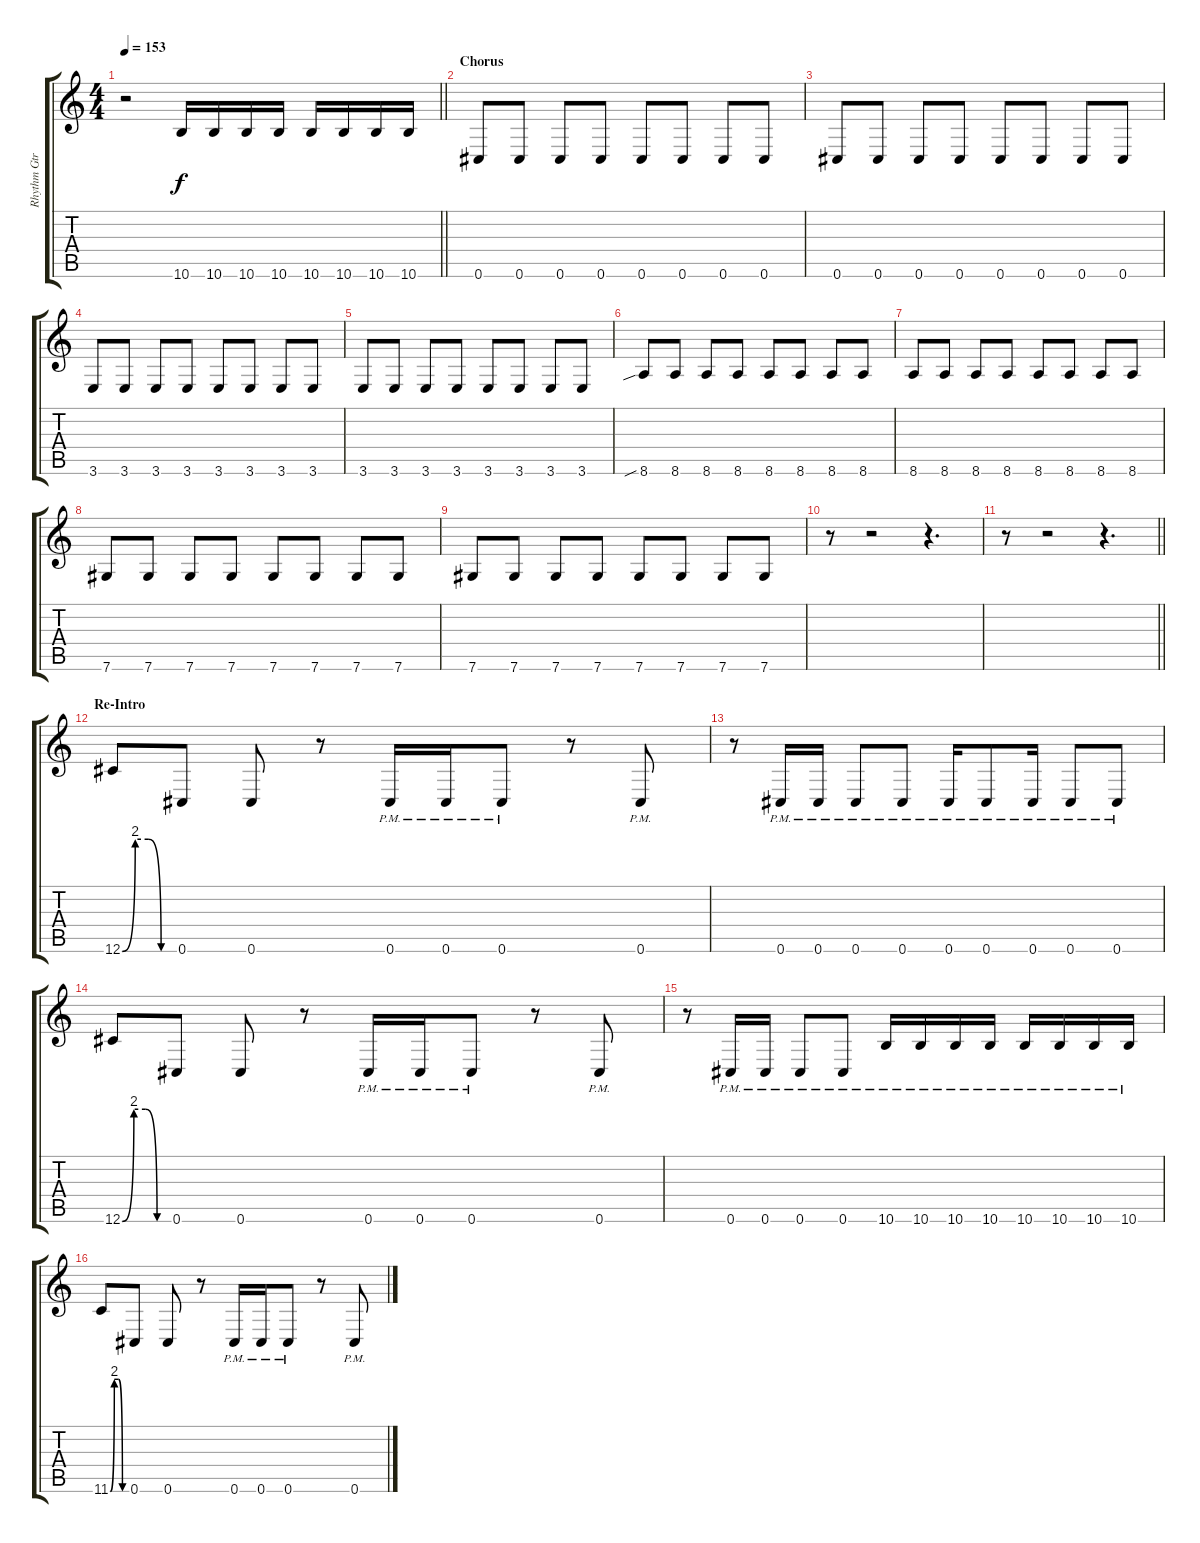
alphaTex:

\track ("Rhythm Gtr L" "Rhythm Gtr") {instrument distortionguitar}
\staff {score tabs}
\tuning (Eb4 Bb3 Gb3 Db3 Ab2 Db2) {hide}
\ts (4 4)
\tempo 153
\clef g2
\barLineRight lightlight
\ks c
r.2{dy f} 10.6.16 10.6.16 10.6.16 10.6.16 10.6.16 10.6.16 10.6.16 10.6.16 |
\section ("" "Chorus")
0.6.8 0.6.8 0.6.8 0.6.8 0.6.8 0.6.8 0.6.8 0.6.8 |
0.6.8 0.6.8 0.6.8 0.6.8 0.6.8 0.6.8 0.6.8 0.6.8 |
3.6.8 3.6.8 3.6.8 3.6.8 3.6.8 3.6.8 3.6.8 3.6.8 |
3.6.8 3.6.8 3.6.8 3.6.8 3.6.8 3.6.8 3.6.8 3.6.8 |
8.6{sib}.8 8.6.8 8.6.8 8.6.8 8.6.8 8.6.8 8.6.8 8.6.8 |
8.6.8 8.6.8 8.6.8 8.6.8 8.6.8 8.6.8 8.6.8 8.6.8 |
7.6.8 7.6.8 7.6.8 7.6.8 7.6.8 7.6.8 7.6.8 7.6.8 |
7.6.8 7.6.8 7.6.8 7.6.8 7.6.8 7.6.8 7.6.8 7.6.8 |
r.8 r.2 r.4{d} |
\barLineRight lightlight
r.8 r.2 r.4{d} |
\section ("" "Re-Intro")
12.6{be (custom 0 0 15 8 30 8 45 0 60 0)}.8 0.6.8 0.6.8 r.8 0.6{pm}.16 0.6{pm}.16 0.6{pm}.8 r.8 0.6{pm}.8 |
r.8 0.6{pm}.16 0.6{pm}.16 0.6{pm}.8 0.6{pm}.8 0.6{pm}.16 0.6{pm}.8 0.6{pm}.16 0.6{pm}.8 0.6{pm}.8 |
12.6{be (custom 0 0 15 8 30 8 45 0 60 0)}.8 0.6.8 0.6.8 r.8 0.6{pm}.16 0.6{pm}.16 0.6{pm}.8 r.8 0.6{pm}.8 |
r.8 0.6{pm}.16 0.6{pm}.16 0.6{pm}.8 0.6{pm}.8 10.6{pm}.16 10.6{pm}.16 10.6{pm}.16 10.6{pm}.16 10.6{pm}.16 10.6{pm}.16 10.6{pm}.16 10.6{pm}.16 |
11.6{be (custom 0 0 15 8 30 8 45 0 60 0)}.8 0.6.8 0.6.8 r.8 0.6{pm}.16 0.6{pm}.16 0.6{pm}.8 r.8 0.6{pm}.8
